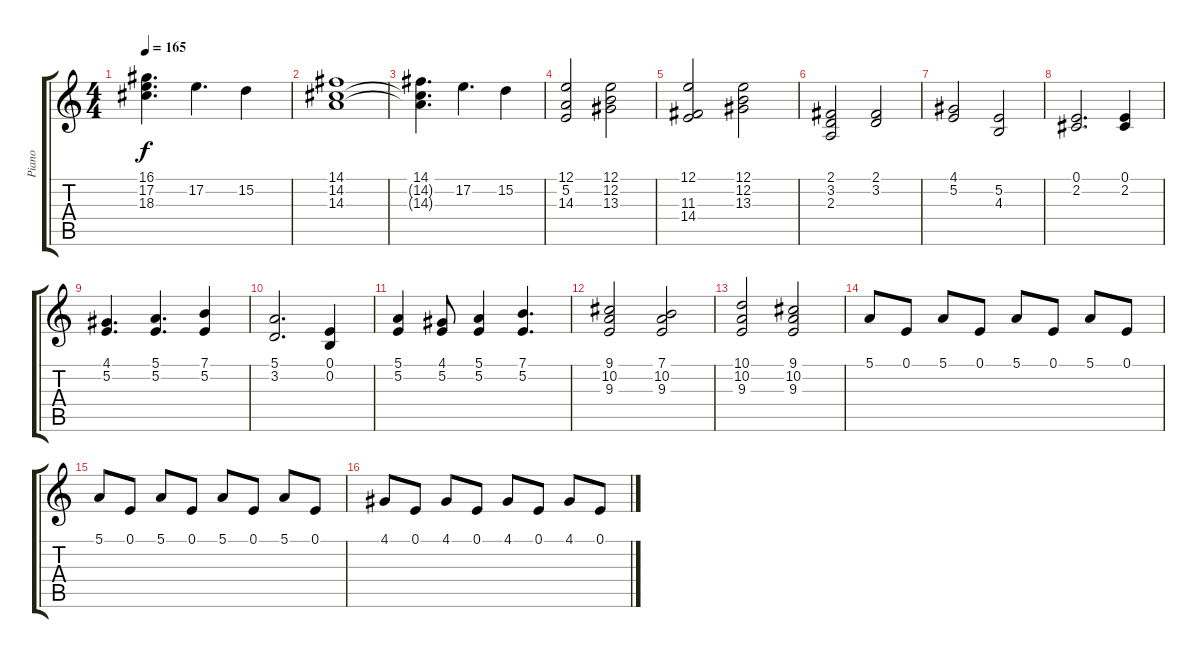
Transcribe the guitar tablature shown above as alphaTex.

\track ("Piano" "Piano") {instrument acousticgrandpiano}
\staff {score tabs}
\tuning (E4 B3 G3 D3 A2 E2) {hide}
\ts (4 4)
\tempo 165
\clef g2
\ks c
(16.1 17.2{t} 18.3{t}).4{d dy f} 17.2.4{d} 15.2.4 |
(14.1 14.2 14.3).1 |
(14.1 14.2{t} 14.3{t}).4{d} 17.2.4{d} 15.2.4 |
(12.1 5.2 14.3).2 (12.1 12.2 13.3).2 |
(12.1 11.3 14.4).2 (12.1 12.2 13.3).2 |
(2.1 3.2 2.3).2 (2.1 3.2).2 |
(4.1 5.2).2 (5.2 4.3).2 |
(0.1 2.2).2{d} (0.1 2.2).4 |
(4.1 5.2).4{d} (5.1 5.2).4{d} (7.1 5.2).4 |
(5.1 3.2).2{d} (0.1 0.2).4 |
(5.1 5.2).4 (4.1 5.2).8 (5.1 5.2).4 (7.1 5.2).4{d} |
(9.1 10.2 9.3).2 (7.1 10.2 9.3).2 |
(10.1 10.2 9.3).2 (9.1 10.2 9.3).2 |
5.1.8 0.1.8 5.1.8 0.1.8 5.1.8 0.1.8 5.1.8 0.1.8 |
5.1.8 0.1.8 5.1.8 0.1.8 5.1.8 0.1.8 5.1.8 0.1.8 |
4.1.8 0.1.8 4.1.8 0.1.8 4.1.8 0.1.8 4.1.8 0.1.8
